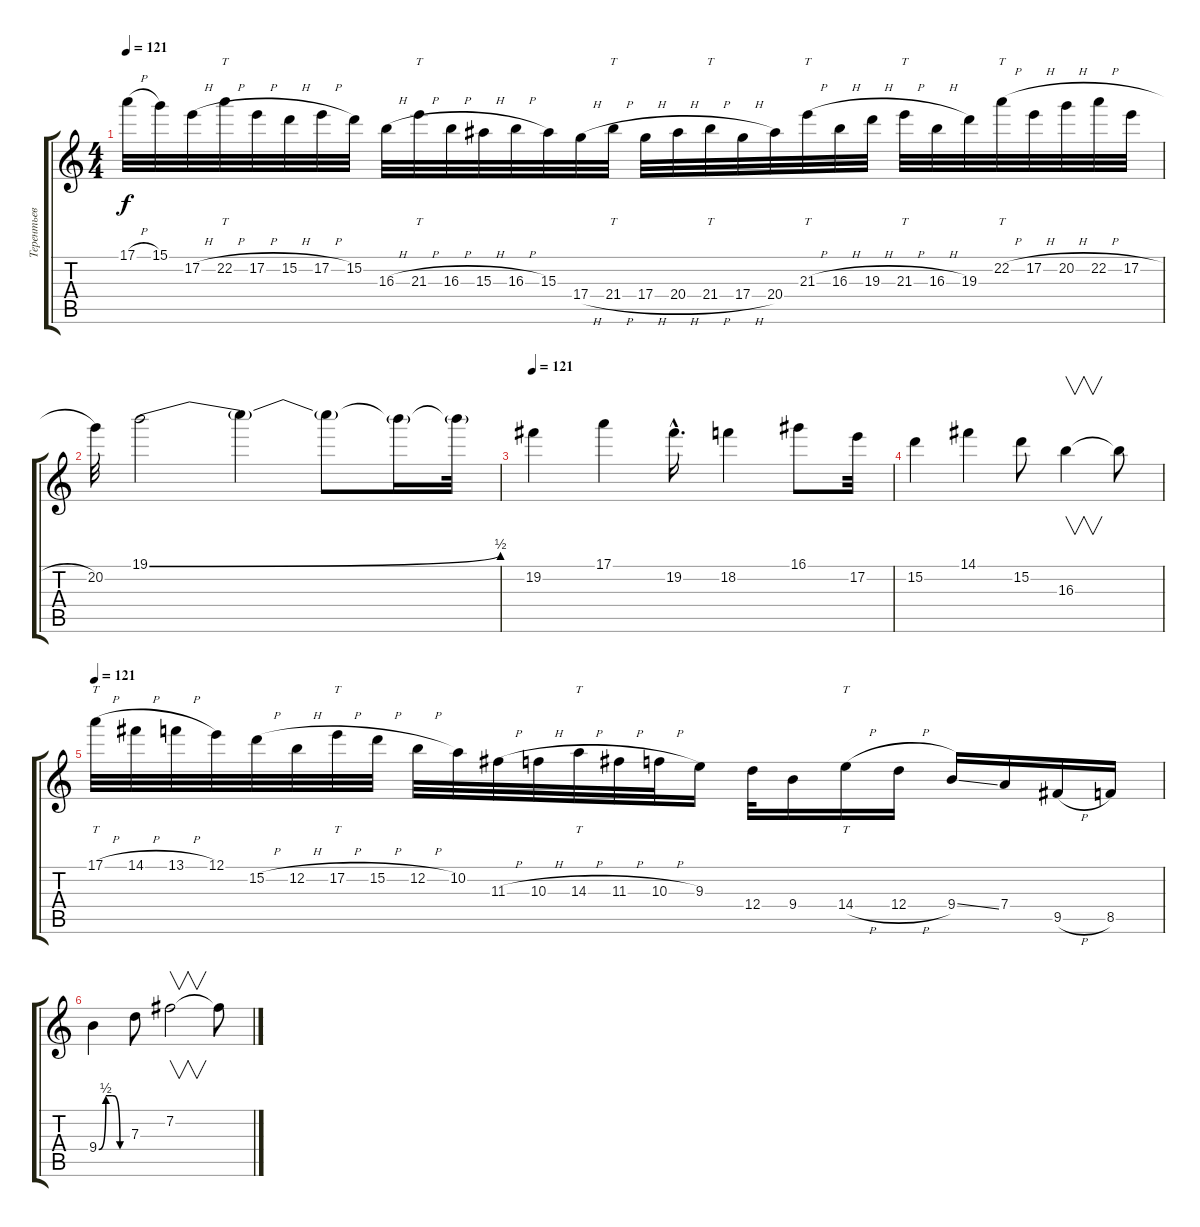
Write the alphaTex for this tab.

\track ("Терентьев" "Терентьев") {instrument acousticguitarnylon}
\staff {score tabs}
\tuning (E4 B3 G3 D3 A2 E2) {hide}
\ts (4 4)
\tempo 121
\clef g2
\ks c
17.1{h}.32{dy f} 15.1.32 17.2{h}.32 22.2{h}.32{tt} 17.2{h}.32 15.2{h}.32 17.2{h}.32 15.2.32 16.3{h}.32 21.3{h}.32{tt} 16.3{h}.32 15.3{h}.32 16.3{h}.32 15.3.32 17.4{h}.32 21.4{h}.32{tt} 17.4{h}.32 20.4{h}.32 21.4{h}.32{tt} 17.4{h}.32 20.4.32 21.3{h}.32{tt} 16.3{h}.32 19.3{h}.32 21.3{h}.32{tt} 16.3{h}.32 19.3.32 22.2{h}.32{tt} 17.2{h}.32 20.2{h}.32 22.2{h}.32 17.2{h}.32 |
20.2.32 19.1{be (bend 0 0 60 2)}.2 19.1{t}.4 19.1{t}.8 19.1{t}.16 19.1{t}.32 |
\tempo 121
19.2.4 17.1.4 19.2{hac}.16{d} 18.2.4 16.1.8 17.2.32 |
15.2.4 14.1.4 15.2.8 16.3.4{v} 16.3{t}.8 |
\tempo 121
17.1{h}.32{tt} 14.1{h}.32 13.1{h}.32 12.1.32 15.2{h}.32 12.2{h}.32 17.2{h}.32{tt} 15.2{h}.32 12.2{h}.32 10.2.32 11.3{h}.32 10.3{h}.32 14.3{h}.32{tt} 11.3{h}.32 10.3{h}.32 9.3.16 12.4.32 9.4.16 14.4{h}.16{tt} 12.4{h}.16 9.4{ss}.16 7.4.16 9.5{h}.16 8.5.16 |
9.4{be (custom 0 0 15 2 30 2 45 0 60 0)}.4 7.3.8 7.2.2{v} 7.2{t}.8
